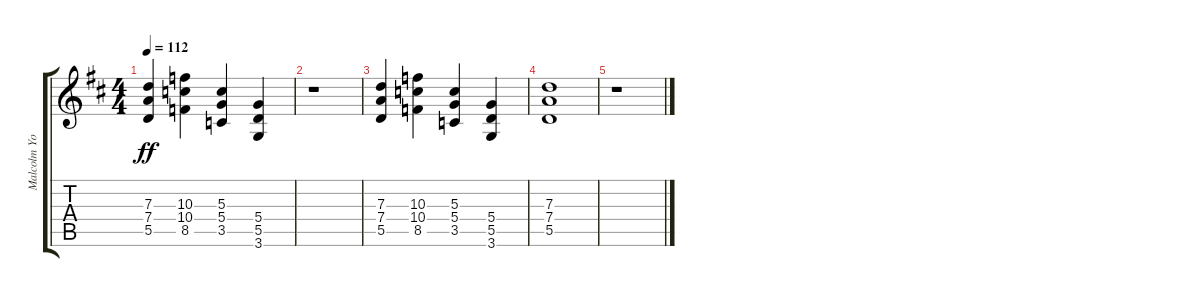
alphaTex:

\track ("Malcolm Young" "Malcolm Yo") {instrument distortionguitar}
\staff {score tabs}
\tuning (E4 B3 G3 D3 A2 E2) {hide}
\ts (4 4)
\tempo 112
\clef g2
\ks d
(7.3{t} 7.4{t} 5.5{t}).4{dy ff} (10.3 10.4 8.5).4 (5.3 5.4 3.5).4 (5.4 5.5 3.6).4 |
r.1 |
(7.3 7.4 5.5).4 (10.3 10.4 8.5).4 (5.3 5.4 3.5).4 (5.4 5.5 3.6).4 |
(7.3 7.4 5.5).1 |
r.1
